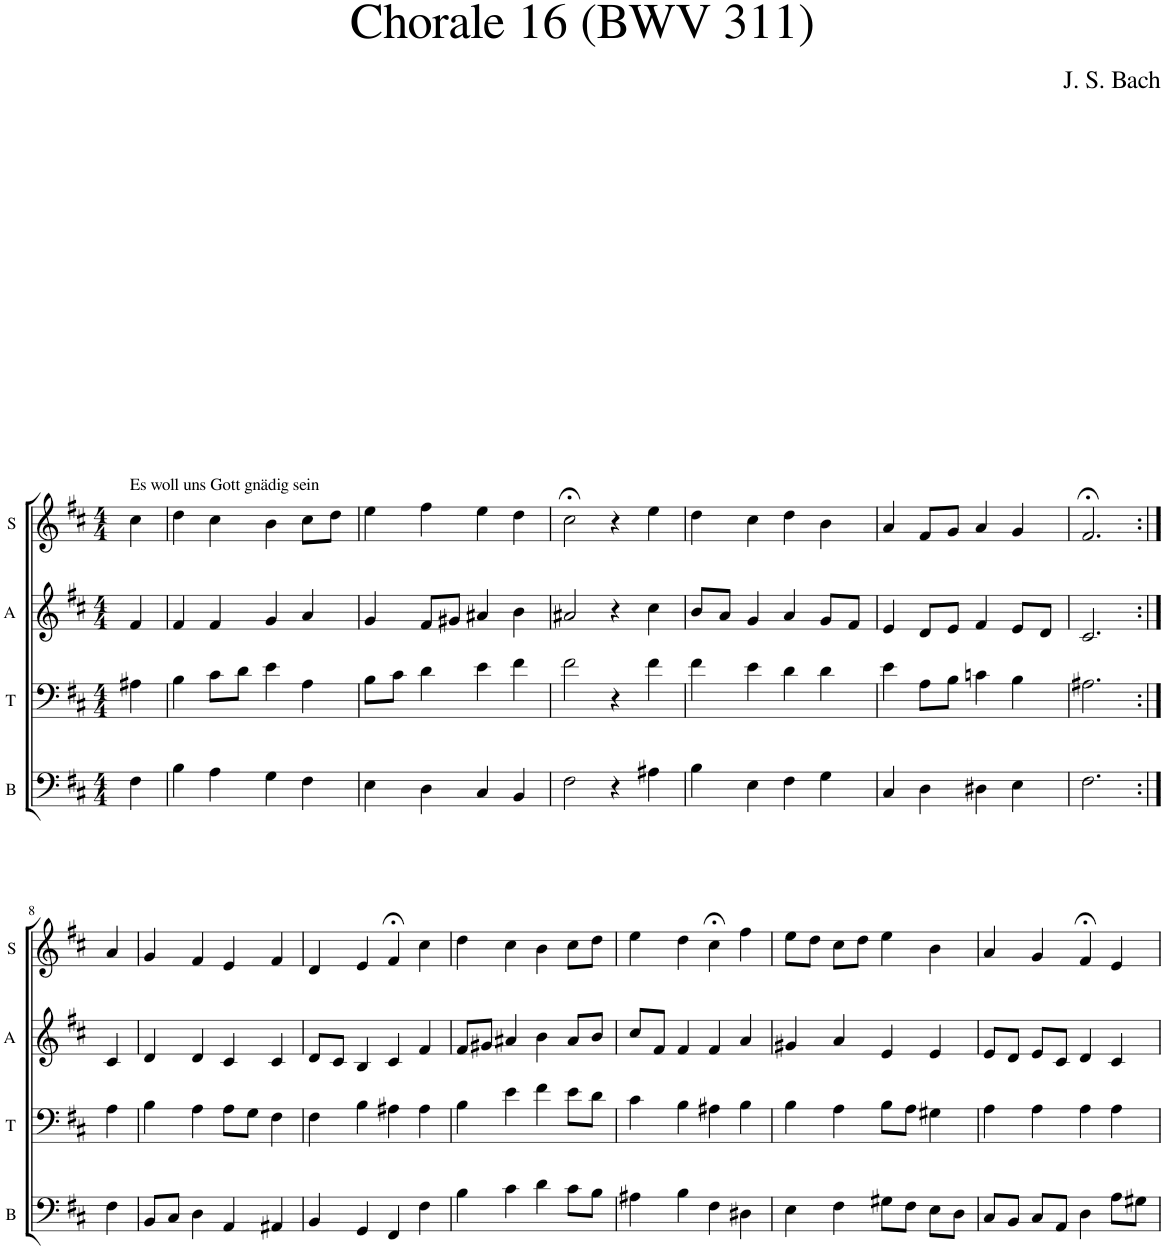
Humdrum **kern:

**kern	**kern	**kern	**kern
*part4	*part3	*part2	*part1
*staff4	*staff3	*staff2	*staff1
*I"B	*I"T	*I"A	*I"S
*I'B	*I'T	*I'A	*I'S
*clefF4	*clefF4	*clefG2	*clefG2
*k[f#c#]	*k[f#c#]	*k[f#c#]	*k[f#c#]
*M4/4	*M4/4	*M4/4	*M4/4
=1	=1	=1	=1
!	!	!	!LO:TX:a:t=Es woll uns Gott gnädig sein
4F#\	4A#X\	4f#/	4cc#\
=2	=2	=2	=2
4B\	4B\	4f#/	4dd\
4A\	8c#\L	4f#/	4cc#\
.	8d\J	.	.
4G\	4e\	4g/	4b\
4F#\	4A\	4a/	8cc#\L
.	.	.	8dd\J
=3	=3	=3	=3
4E\	8B\L	4g/	4ee\
.	8c#\J	.	.
4D\	4d\	8f#/L	4ff#\
.	.	8g#X/J	.
4C#/	4e\	4a#X/	4ee\
4BB/	4f#\	4b\	4dd\
=4	=4	=4	=4
2F#\	2f#\	2a#X/	2cc#;<\
4r	4r	4r	4r
4A#X\	4f#\	4cc#\	4ee\
=5	=5	=5	=5
4B\	4f#\	8b/L	4dd\
.	.	8a/J	.
4E\	4e\	4g/	4cc#\
4F#\	4d\	4a/	4dd\
4G\	4d\	8g/L	4b\
.	.	8f#/J	.
=6	=6	=6	=6
4C#/	4e\	4e/	4a/
4D\	8A\L	8d/L	8f#/L
.	8B\J	8e/J	8g/J
4D#X\	4cn\	4f#/	4a/
4E\	4B\	8e/L	4g/
.	.	8d/J	.
=7	=7	=7	=7
2.F#\	2.A#X\	2.c#/	2.f#;</
!!LO:LB:g=z
=8:|!	=8:|!	=8:|!	=8:|!
4F#\	4A\	4c#/	4a/
=9	=9	=9	=9
8BB/L	4B\	4d/	4g/
8C#/J	.	.	.
4D\	4A\	4d/	4f#/
4AA/	8A\L	4c#/	4e/
.	8G\J	.	.
4AA#X/	4F#\	4c#/	4f#/
=10	=10	=10	=10
4BB/	4F#\	8d/L	4d/
.	.	8c#/J	.
4GG/	4B\	4B/	4e/
4FF#/	4A#X\	4c#/	4f#;</
4F#\	4A#\	4f#/	4cc#\
=11	=11	=11	=11
4B\	4B\	8f#/L	4dd\
.	.	8g#X/J	.
4c#\	4e\	4a#X/	4cc#\
4d\	4f#\	4b\	4b\
8c#\L	8e\L	8a#/L	8cc#\L
8B\J	8d\J	8b/J	8dd\J
=12	=12	=12	=12
4A#X\	4c#\	8cc#/L	4ee\
.	.	8f#/J	.
4B\	4B\	4f#/	4dd\
4F#\	4A#X\	4f#/	4cc#;<\
4D#X\	4B\	4a/	4ff#\
=13	=13	=13	=13
4E\	4B\	4g#X/	8ee\L
.	.	.	8dd\J
4F#\	4A\	4a/	8cc#\L
.	.	.	8dd\J
8G#X\L	8B\L	4e/	4ee\
8F#\J	8A\J	.	.
8E\L	4G#X\	4e/	4b\
8D\J	.	.	.
=14	=14	=14	=14
8C#/L	4A\	8e/L	4a/
8BB/J	.	8d/J	.
8C#/L	4A\	8e/L	4g/
8AA/J	.	8c#/J	.
4D\	4A\	4d/	4f#;</
8A\L	4A\	4c#/	4e/
8G#X\J	.	.	.
=	=	=	=
*-	*-	*-	*-
